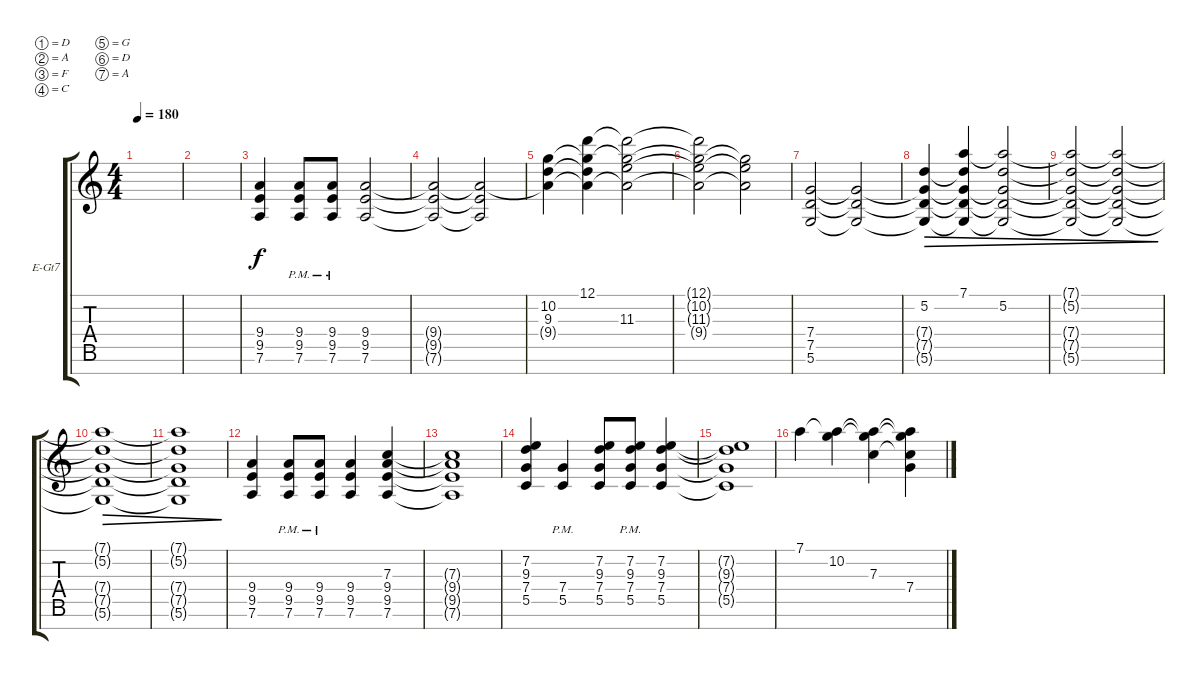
\defaultSystemsLayout 4
\bracketExtendMode groupsimilarinstruments
\firstSystemTrackNameOrientation horizontal
\otherSystemsTrackNameOrientation horizontal
\track ("Electric Guitar" "E-Gt7") {instrument distortionguitar}
\staff {score tabs}
\tuning (D4 A3 F3 C3 G2 D2 A1)
\ts (4 4)
\tempo 180
\clef g2
\scale
0.333333
\ks c
|
\scale
0.333333 |
\scale
0.333333 (7.6 9.5 9.4).4 (7.6{pm} 9.5{pm} 9.4{pm}).8 (7.6{pm} 9.5{pm} 9.4{pm}).8 (7.6 9.5 9.4).2 |
\scale
0.333333 (7.6{t} 9.5{t} 9.4{t}).2 (7.6{t} 9.5{t} 9.4{t}).2 |
\scale
0.333333 (10.2 9.3 9.4{t}).4 (12.1 10.2{t} 9.3{t} 9.4{t}).4 (10.2{t} 11.3 12.1{t} 9.4{t}).2 |
\scale
0.333333 (12.1{t} 10.2{t} 11.3{t} 9.4{t}).2 (9.4{t} 11.3{t} 10.2{t}).2 |
\scale
0.333333 (5.6 7.5 7.4).2 (5.6{t} 7.5{t} 7.4{t}).2 |
\scale
0.333333 (5.6{t} 7.5{t} 7.4{t} 5.2).4{dec} (7.1 5.2{t} 7.4{t} 7.5{t} 5.6{t}).4{dec} (5.2 7.1{t} 7.4{t} 7.5{t} 5.6{t}).2{dec} |
\scale
0.333333 (5.2{t} 7.1{t} 5.6{t} 7.5{t} 7.4{t}).2{dec} (7.1{t} 5.2{t} 7.4{t} 7.5{t} 5.6{t}).2{dec} |
\scale
0.333333 (5.2{t} 7.1{t} 5.6{t} 7.5{t} 7.4{t}).1{dec} |
\scale
0.256303 (5.2{t} 7.1{t} 5.6{t} 7.5{t} 7.4{t}).1{dec} |
\scale
0.487395 (7.6 9.4 9.5).4 (7.6{pm} 9.5{pm} 9.4{pm}).8 (7.6{pm} 9.5{pm} 9.4{pm}).8 (7.6 9.5 9.4).4 (7.6 9.5 9.4 7.3).4 |
\scale
0.256303 (7.6{t} 9.5{t} 9.4{t} 7.3{t}).1 |
(5.5 7.4 9.3 7.2).4 (5.5{pm} 7.4{pm}).4 (5.5 7.4 9.3 7.2).8 (5.5{pm} 7.4{pm} 9.3{pm} 7.2{pm}).8 (5.5 7.4 9.3 7.2).4 |
(5.5{t} 7.4{t} 9.3{t} 7.2{t}).1 |
7.1.4 (10.2 7.1{t}).4 (7.3 10.2{t} 7.1{t}).4 (7.4 7.3{t} 10.2{t} 7.1{t}).4
